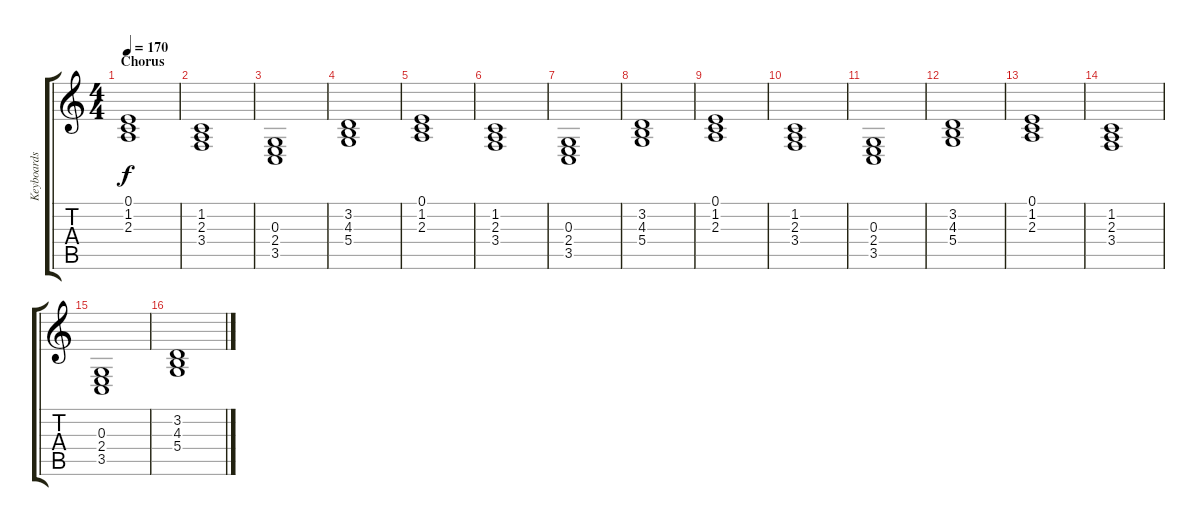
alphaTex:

\track ("Keyboards" "Keyboards") {instrument tremolostrings}
\staff {score tabs}
\tuning (E4 B3 G3 D3 A2 E2) {hide}
\ts (4 4)
\section ("" "Chorus")
\tempo 170
\clef g2
\ks c
(0.1 1.2 2.3).1{dy f} |
(1.2 2.3 3.4).1 |
(0.3 2.4 3.5).1 |
(3.2 4.3 5.4).1 |
(0.1 1.2 2.3).1 |
(1.2 2.3 3.4).1 |
(0.3 2.4 3.5).1 |
(3.2 4.3 5.4).1 |
(0.1 1.2 2.3).1 |
(1.2 2.3 3.4).1 |
(0.3 2.4 3.5).1 |
(3.2 4.3 5.4).1 |
(0.1 1.2 2.3).1 |
(1.2 2.3 3.4).1 |
(0.3 2.4 3.5).1 |
(3.2 4.3 5.4).1
